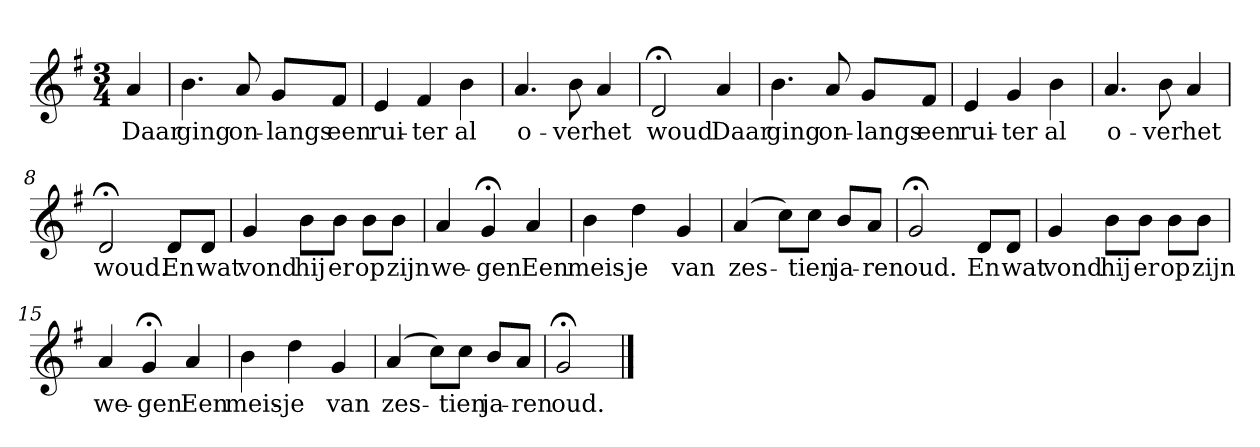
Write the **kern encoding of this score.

**kern	**text
*part1	*part1
*staff1	*staff1
*k[f#]	*
*G:	*
*M3/4	*
*MM120	*
=	=
4a	Daar
=1	=1
4.b	ging
8a	on-
8gL	-langs
8f#J	een
=2	=2
4e	rui-
4f#	-ter
4b	al
=3	=3
4.a	o-
8b	-ver
4a	het
=4	=4
2d;<	woud
4a	Daar
=5	=5
4.b	ging
8a	on-
8gL	-langs
8f#J	een
=6	=6
4e	rui-
4g	-ter
4b	al
=7	=7
4.a	o-
8b	-ver
4a	het
=8	=8
2d;<	woud.
8dL	En
8dJ	wat
=9	=9
4g	vond
8bL	hij
8bJ	er
8bL	op
8bJ	zijn
=10	=10
4a	we-
4g;<	-gen
4a	Een
=11	=11
4b	meis-
4dd	-je
4g	van
=12	=12
(4a	zes-
8ccL)	.
8ccJ	-tien
8bL	ja-
8aJ	-ren
=13	=13
2g;<	oud.
8dL	En
8dJ	wat
=14	=14
4g	vond
8bL	hij
8bJ	er
8bL	op
8bJ	zijn
=15	=15
4a	we-
4g;<	-gen
4a	Een
=16	=16
4b	meis-
4dd	-je
4g	van
=17	=17
(4a	zes-
8ccL)	.
8ccJ	-tien
8bL	ja-
8aJ	-ren
=18	=18
2g;<	oud.
==	==
*-	*-
